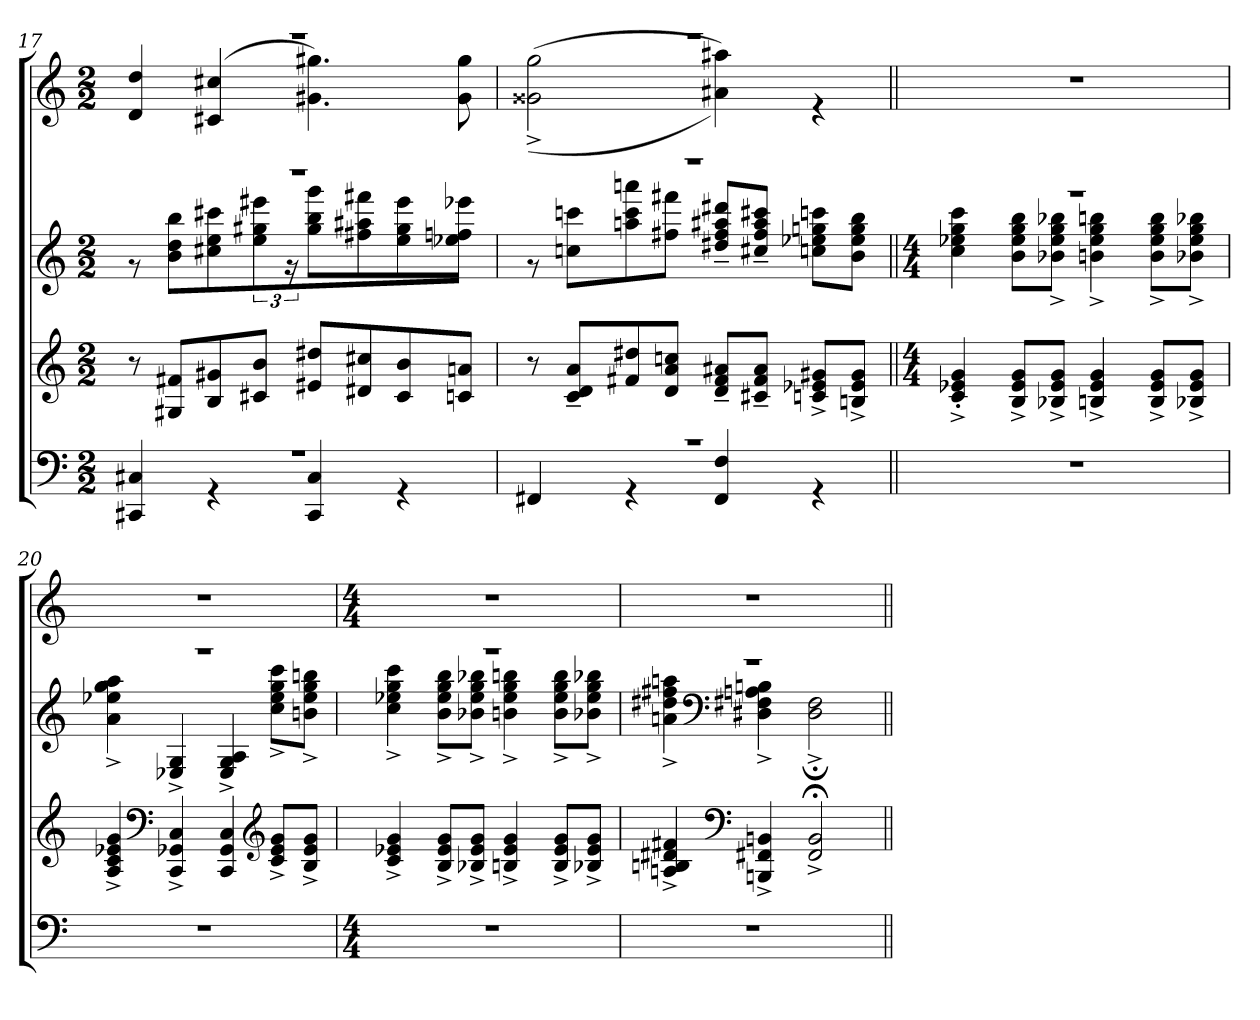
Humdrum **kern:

**kern	**kern	**kern	**kern
*part3	*part2	*part2	*part1
*staff4	*staff3	*staff2	*staff1
*clefF4	*clefG2	*clefG2	*clefG2
*k[]	*k[]	*k[]	*k[]
*M2/2	*M2/2	*M2/2	*M2/2
=17	=17	=17	=17
*^	*	*^	*^
1r	4CC#X/ 4C#X/	8r	1r	8r	1r	4d/ 4dd/
.	.	8G#X/ 8f#X/L	.	8b/ 8dd/ 8bb/L	.	.
.	4r	8B/ 8g#X/	.	8cc#X/ 8ee/ 8ccc#X/	.	(>4c#X/ 4cc#X/
.	.	8c#X/ 8b/J	.	12ee/ 12gg#X/ 12eee#X/J	.	.
.	.	.	.	24r	.	.
.	4CC#/ 4C#/	8e#X/ 8dd#X/L	.	8gg#\ 8bb\ 8ggg\L	.	4.g#X\ 4.gg#X\)
.	.	8d#X/ 8cc#X/	.	8ff#X\ 8aa#X\ 8fff#X\	.	.
.	4r	8c#/ 8b/	.	8ee\ 8gg#\ 8eee#\	.	.
.	.	8cn/ 8an/J	.	8ee-X\ 8ffn\ 8eee-X\J	.	8g#\ 8gg#\
=18	=18	=18	=18	=18	=18	=18
1r	4FF#X/	8r	1r	8r	1r	(<(>2g##X\^ 2gg\^
.	.	8c/~ 8d/~ 8a/~L	.	8ccn\ 8cccn\L	.	.
.	4r	8f#X/ 8dd#X/	.	8aan\ 8ccc\ 8aaan\	.	.
.	.	8d/ 8a/ 8ccn/J	.	8ff#X\ 8fff#X\J	.	.
.	4FF#/ 4F/	8d/~ 8f#/~ 8a#X/~L	.	8dd#X/~ 8ff#/~ 8aa#X/~ 8ddd#X/~L	.	4a#X\ 4aa#X\))
.	.	8c#X/~ 8f#/~ 8a#/~J	.	8cc#X/~ 8ff#/~ 8aa#/~ 8ccc#X/~J	.	.
.	4r	8cn/^ 8e-X/^ 8g#X/^L	.	8ccn\ 8ee-X\ 8ggn\ 8cccn\L	.	4r
.	.	8Bn/^ 8e-/^ 8g#/^J	.	8b\ 8ee-\ 8gg\ 8bb\J	.	.
*v	*v	*	*	*	*v	*v
=19||	=19||	=19||	=19||	=19||
*	*M4/4	*M4/4	*	*
1r	4c/'^ 4e-X/'^ 4g/'^	1r	4cc\ 4ee-X\ 4gg\ 4ccc\	1r
.	8B/^ 8e-/^ 8g/^L	.	8b\ 8ee-\ 8gg\ 8bb\L	.
.	8B-X/^ 8e-/^ 8g/^J	.	8b-X\^ 8ee-\^ 8gg\^ 8bb-X\^J	.
.	4Bn/^ 4e-/^ 4g/^	.	4bn\^ 4ee-\^ 4gg\^ 4bbn\^	.
.	8B/^ 8e-/^ 8g/^L	.	8b\^ 8ee-\^ 8gg\^ 8bb\^L	.
.	8B-X/^ 8e-/^ 8g/^J	.	8b-X\^ 8ee-\^ 8gg\^ 8bb-X\^J	.
=20	=20	=20	=20	=20
1r	4A/^ 4c/^ 4e-X/^ 4g/^	1r	4a\^ 4ee-X\^ 4gg\^ 4aa\^	1r
*	*clefF4	*	*	*
.	4CC/^ 4GG-X/^ 4C/^	.	4E-X/^ 4G/^	.
.	4CC/ 4GG-/ 4C/	.	4E-/^ 4G/^ 4A/^	.
*	*clefG2	*	*	*
.	8c/^ 8e-/^ 8g/^L	.	8cc\^ 8ee-\^ 8gg\^ 8ccc\^L	.
.	8B/^ 8e-/^ 8g/^J	.	8bn\^ 8ee-\^ 8gg\^ 8bbn\^J	.
=21	=21	=21	=21	=21
*M4/4	*	*	*	*M4/4
1r	4c/^ 4e-X/^ 4g/^	1r	4cc\^ 4ee-X\^ 4gg\^ 4ccc\^	1r
.	8B/^ 8e-/^ 8g/^L	.	8b\^ 8ee-\^ 8gg\^ 8bb\^L	.
.	8B-X/^ 8e-/^ 8g/^J	.	8b-X\^ 8ee-\^ 8gg\^ 8bb-X\^J	.
.	4Bn/^ 4e-/^ 4g/^	.	4bn\^ 4ee-\^ 4gg\^ 4bbn\^	.
.	8B/^ 8e-/^ 8g/^L	.	8b\^ 8ee-\^ 8gg\^ 8bb\^L	.
.	8B-X/^ 8e-/^ 8g/^J	.	8b-X\^ 8ee-\^ 8gg\^ 8bb-X\^J	.
=22	=22	=22	=22	=22
1r	4An/^ 4Bn/^ 4d#X/^ 4f#X/^	1r	4an\^ 4dd#X\^ 4ff#X\^ 4aan\^	1r
*	*clefF4	*clefF4	*	*
.	4BBBn/^ 4FF#X/^ 4BBn/^	.	4D#X\^ 4F#X\^ 4An\^ 4Bn\^	.
.	2FF#/;<^ 2BB/;<^	.	2D#\;<^ 2F#\;<^	.
*	*	*v	*v	*
=||	=||	=||	=||
*-	*-	*-	*-
